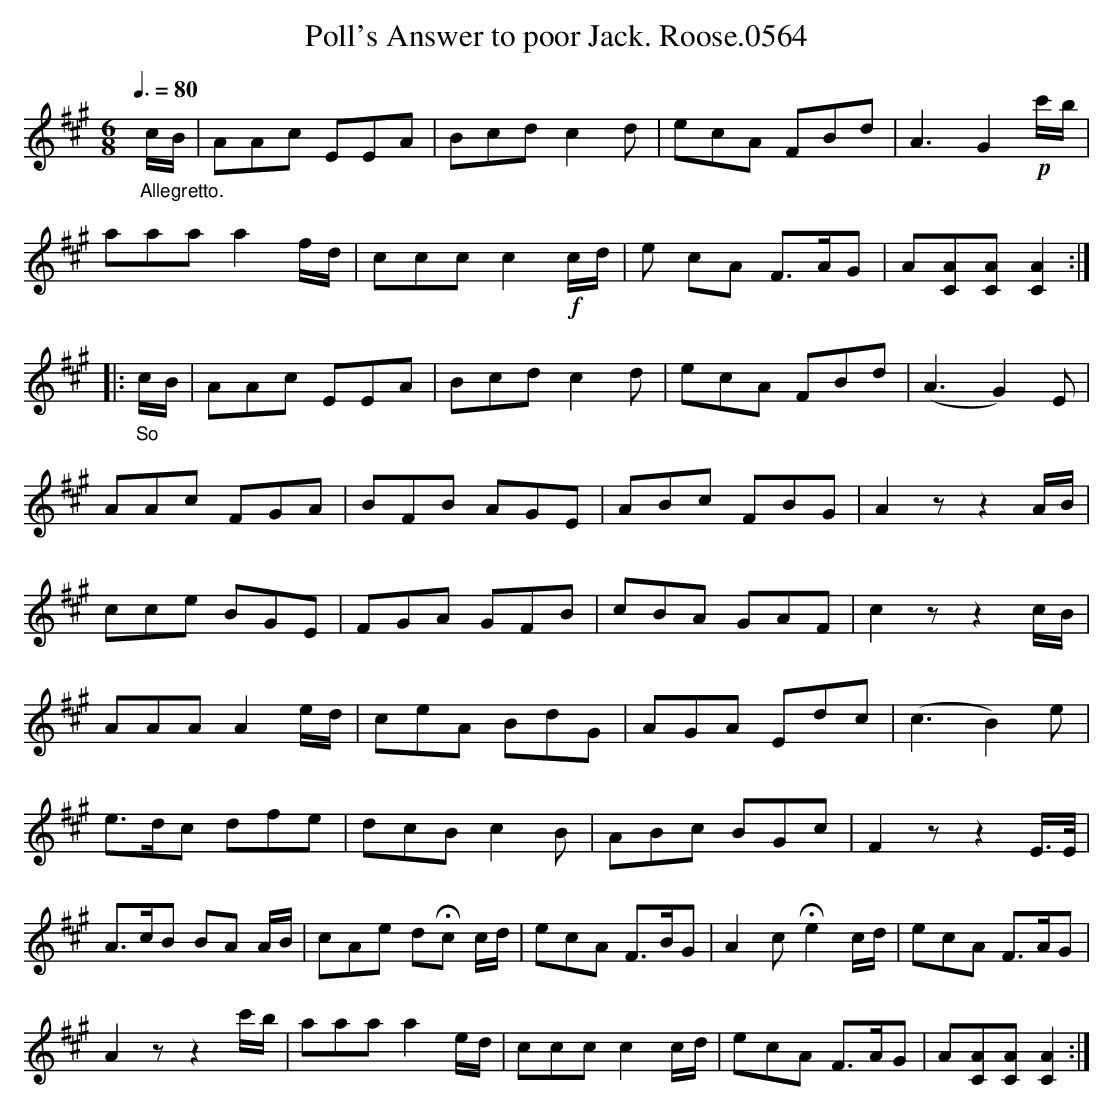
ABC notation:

X:1
T:Poll's Answer to poor Jack. Roose.0564
M:6/8
L:1/8
Q:3/8=80
K:A
y "_Allegretto."c/B/ | AAc EEA | Bcd c2 d | ecA FBd | A3 G2 !p!c'/b/ |
aaa a2 f/d/ | ccc c2 !f!c/d/ | e cA F>AG | A[AC][AC] [AC]2 :|
|: "_So"c/B/ | AAc EEA | Bcd c2 d | ecA FBd | (A3 G2) E |
AAc FGA | BFB AGE | ABc FBG | A2 z z2 A/B/ |
cce BGE | FGA GFB | cBA GAF | c2 z z2 c/B/ |
AAA A2 e/d/ | ceA BdG | AGA Edc | (c3 B2) e |
e>dc dfe | dcB c2 B | ABc BGc | F2 z z2 E/>E/ |
A>cB BA A/B/ | cAe d!fermata!c c/d/ | ecA F>BG | A2 c !fermata!e2 c/d/ | ecA F>AG |
A2 z z2 c'/b/ | aaa a2 e/d/ | ccc c2 c/d/ | ecA F>AG | A[AC][AC] [AC]2 :|
